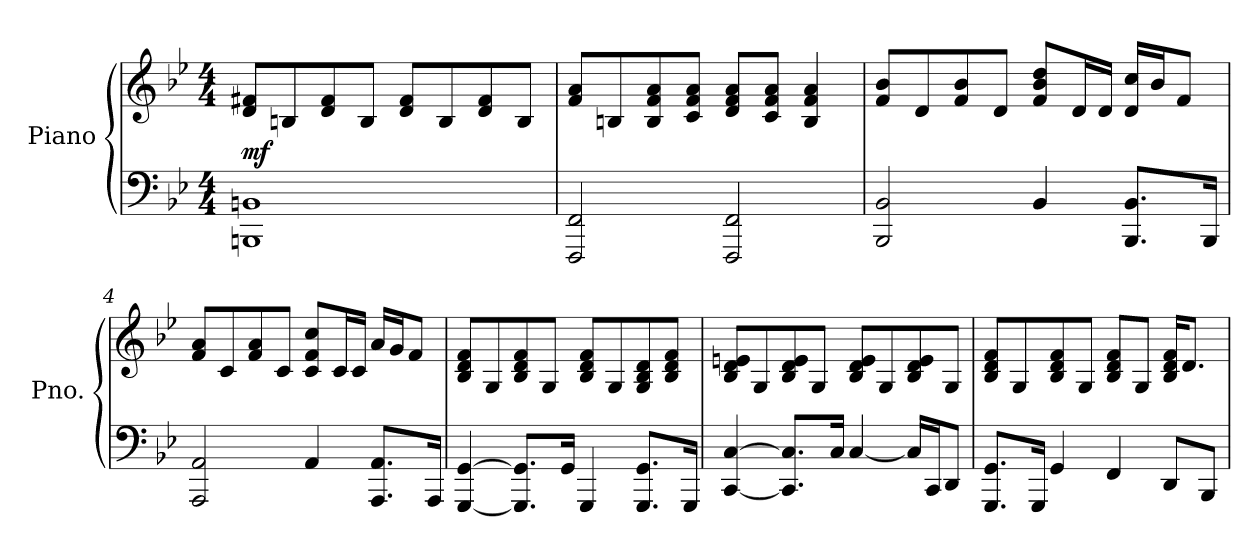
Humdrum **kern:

**kern	**kern	**dynam
*part1	*part1	*part1
*staff2	*staff1	*staff1/2
*I"Piano	*	*
*I'Pno.	*	*
*clefF4	*clefG2	*
*k[b-e-]	*k[b-e-]	*
*M4/4	*M4/4	*
*MM60	*MM60	*
=1	=1	=1
!	!	!LO:DY:b
1BBBn 1BBn	8d/ 8f#X/L	mf
.	8Bn/	.
.	8d/ 8f#/	.
.	8B/J	.
.	8d/ 8f#/L	.
.	8B/	.
.	8d/ 8f#/	.
.	8B/J	.
=2	=2	=2
2FFF/ 2FF/	8f/ 8a/L	.
.	8Bn/	.
.	8B/ 8f/ 8a/	.
.	8c/ 8f/ 8a/J	.
2FFF/ 2FF/	8d/ 8f/ 8a/L	.
.	8c/ 8f/ 8a/J	.
.	4B/ 4f/ 4a/	.
=3	=3	=3
2BBB-/ 2BB-/	8f/ 8b-/L	.
.	8d/	.
.	8f/ 8b-/	.
.	8d/J	.
4BB-/	8f/ 8b-/ 8dd/L	.
.	16d/L	.
.	16d/JJ	.
8.BBB-/ 8.BB-/L	16d/ 16cc/LL	.
.	16b-/J	.
.	8f/J	.
16BBB-/Jk	.	.
!!LO:LB:g=z
=4	=4	=4
2AAA/ 2AA/	8f/ 8a/L	.
.	8c/	.
.	8f/ 8a/	.
.	8c/J	.
4AA/	8c/ 8f/ 8cc/L	.
.	16c/L	.
.	16c/JJ	.
8.AAA/ 8.AA/L	16a/LL	.
.	16g/J	.
.	8f/J	.
16AAA/Jk	.	.
=5	=5	=5
[4GGG/ [4GG/	8B-/ 8d/ 8f/L	.
.	8G/	.
8.GGG/] 8.GG/]L	8B-/ 8d/ 8f/	.
.	8G/J	.
16GG/Jk	.	.
4GGG/	8B-/ 8d/ 8f/L	.
.	8G/	.
8.GGG/ 8.GG/L	8G/ 8B-/ 8d/	.
.	8B-/ 8d/ 8f/J	.
16GGG/Jk	.	.
=6	=6	=6
[4CC/ [4C/	8B-/ 8d/ 8en/L	.
.	8G/	.
8.CC/] 8.C/]L	8B-/ 8d/ 8e/	.
.	8G/J	.
16C/Jk	.	.
[4C/	8B-/ 8d/ 8e/L	.
.	8G/	.
16C/LL]	8B-/ 8d/ 8e/	.
16CC/J	.	.
8DD/J	8G/J	.
!!LO:LB:g=z
=7	=7	=7
8.GGG/ 8.GG/L	8B-/ 8d/ 8f/L	.
.	8G/	.
16GGG/Jk	.	.
4GG/	8B-/ 8d/ 8f/	.
.	8G/J	.
4FF/	8B-/ 8d/ 8f/L	.
.	8G/J	.
8DD/L	16B-/ 16d/ 16f/KL	.
.	8.d/J	.
8BBB-/J	.	.
=	=	=
*-	*-	*-
